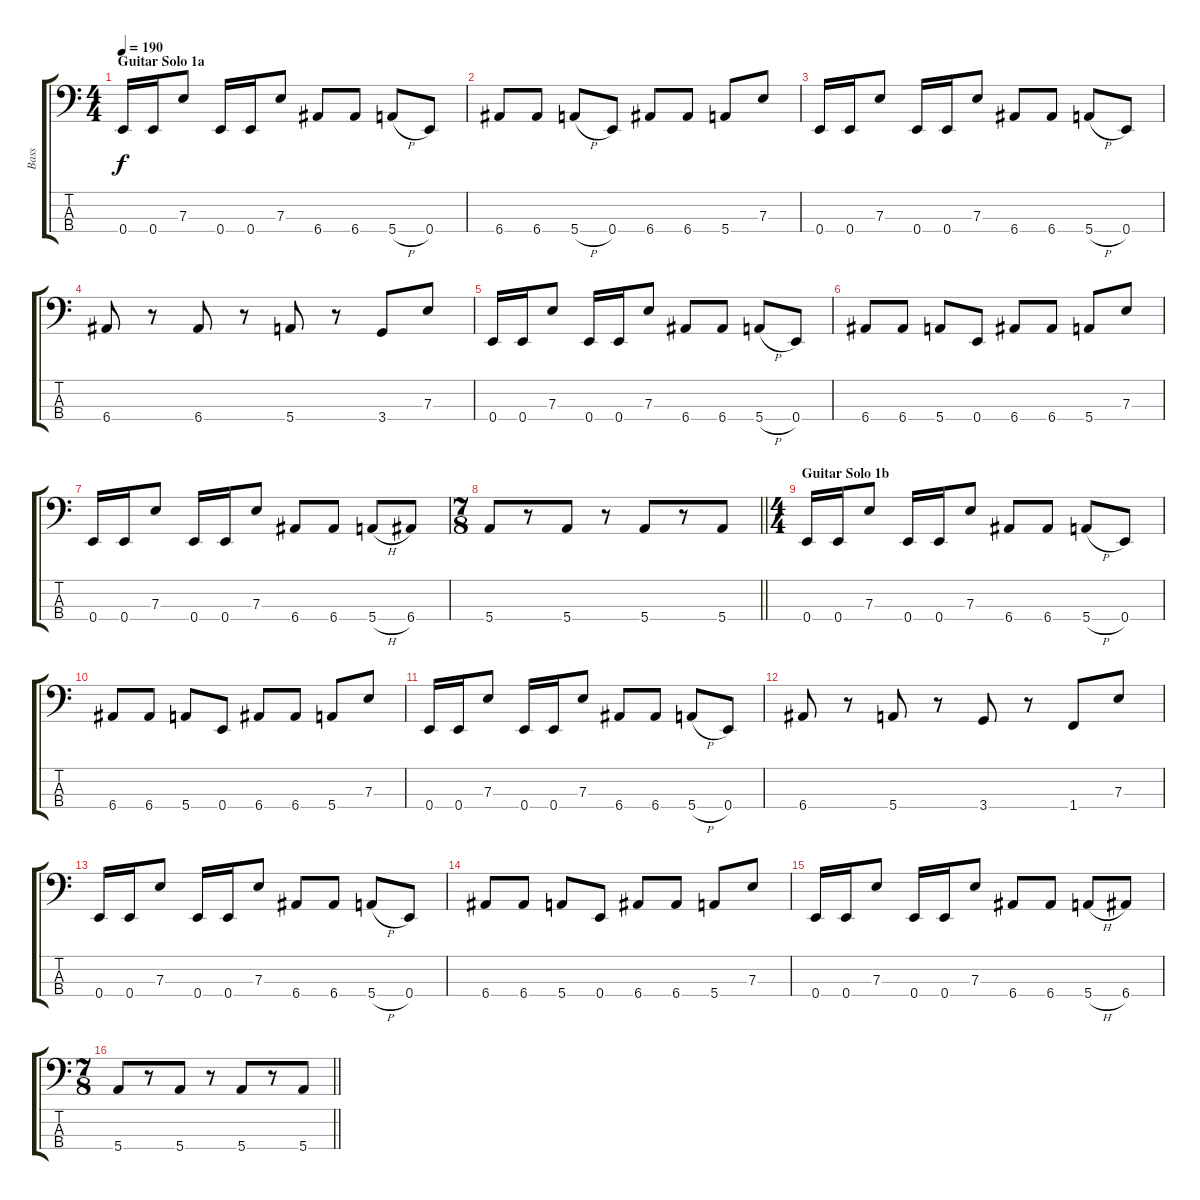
\track ("Bass" "Bass") {instrument electricbassfinger}
\staff {score tabs}
\tuning (G2 D2 A1 E1) {hide}
\ts (4 4)
\section ("" "Guitar Solo 1a")
\tempo 190
\clef f4
\ks c
0.4.16{dy f} 0.4.16 7.3.8 0.4.16 0.4.16 7.3.8 6.4.8 6.4.8 5.4{h}.8 0.4.8 |
6.4.8 6.4.8 5.4{h}.8 0.4.8 6.4.8 6.4.8 5.4.8 7.3.8 |
0.4.16 0.4.16 7.3.8 0.4.16 0.4.16 7.3.8 6.4.8 6.4.8 5.4{h}.8 0.4.8 |
6.4.8 r.8 6.4.8 r.8 5.4.8 r.8 3.4.8 7.3.8 |
0.4.16 0.4.16 7.3.8 0.4.16 0.4.16 7.3.8 6.4.8 6.4.8 5.4{h}.8 0.4.8 |
6.4.8 6.4.8 5.4.8 0.4.8 6.4.8 6.4.8 5.4.8 7.3.8 |
0.4.16 0.4.16 7.3.8 0.4.16 0.4.16 7.3.8 6.4.8 6.4.8 5.4{h}.8 6.4.8 |
\ts (7 8)
\barLineRight lightlight
5.4.8 r.8 5.4.8 r.8 5.4.8 r.8 5.4.8 |
\ts (4 4)
\section ("" "Guitar Solo 1b")
0.4.16 0.4.16 7.3.8 0.4.16 0.4.16 7.3.8 6.4.8 6.4.8 5.4{h}.8 0.4.8 |
6.4.8 6.4.8 5.4.8 0.4.8 6.4.8 6.4.8 5.4.8 7.3.8 |
0.4.16 0.4.16 7.3.8 0.4.16 0.4.16 7.3.8 6.4.8 6.4.8 5.4{h}.8 0.4.8 |
6.4.8 r.8 5.4.8 r.8 3.4.8 r.8 1.4.8 7.3.8 |
0.4.16 0.4.16 7.3.8 0.4.16 0.4.16 7.3.8 6.4.8 6.4.8 5.4{h}.8 0.4.8 |
6.4.8 6.4.8 5.4.8 0.4.8 6.4.8 6.4.8 5.4.8 7.3.8 |
0.4.16 0.4.16 7.3.8 0.4.16 0.4.16 7.3.8 6.4.8 6.4.8 5.4{h}.8 6.4.8 |
\ts (7 8)
\barLineRight lightlight
5.4.8 r.8 5.4.8 r.8 5.4.8 r.8 5.4.8
